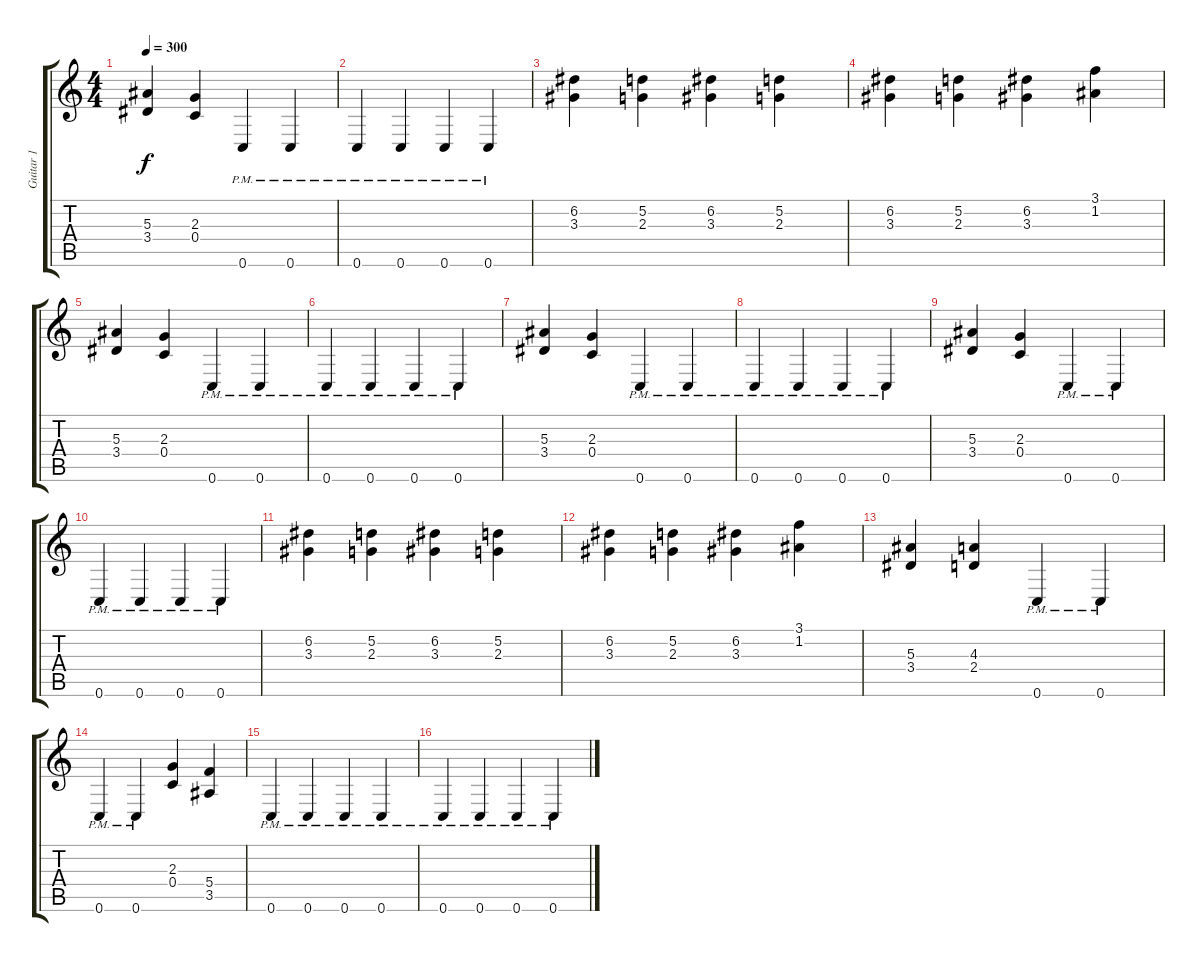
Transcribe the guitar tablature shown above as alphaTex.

\track ("Guitar 1" "Guitar 1") {instrument distortionguitar}
\staff {score tabs}
\tuning (D4 A3 F3 C3 G2 C2) {hide}
\ts (4 4)
\tempo 300
\clef g2
\ks c
(5.3 3.4).4{dy f} (2.3 0.4).4 0.6{pm}.4 0.6{pm}.4 |
0.6{pm}.4 0.6{pm}.4 0.6{pm}.4 0.6{pm}.4 |
(6.2 3.3).4 (5.2 2.3).4 (6.2 3.3).4 (5.2 2.3).4 |
(6.2 3.3).4 (5.2 2.3).4 (6.2 3.3).4 (3.1 1.2).4 |
(5.3 3.4).4 (2.3 0.4).4 0.6{pm}.4 0.6{pm}.4 |
0.6{pm}.4 0.6{pm}.4 0.6{pm}.4 0.6{pm}.4 |
(5.3 3.4).4 (2.3 0.4).4 0.6{pm}.4 0.6{pm}.4 |
0.6{pm}.4 0.6{pm}.4 0.6{pm}.4 0.6{pm}.4 |
(5.3 3.4).4 (2.3 0.4).4 0.6{pm}.4 0.6{pm}.4 |
0.6{pm}.4 0.6{pm}.4 0.6{pm}.4 0.6{pm}.4 |
(6.2 3.3).4 (5.2 2.3).4 (6.2 3.3).4 (5.2 2.3).4 |
(6.2 3.3).4 (5.2 2.3).4 (6.2 3.3).4 (3.1 1.2).4 |
(5.3 3.4).4 (4.3 2.4).4 0.6{pm}.4 0.6{pm}.4 |
0.6{pm}.4 0.6{pm}.4 (2.3 0.4).4 (5.4 3.5).4 |
0.6{pm}.4 0.6{pm}.4 0.6{pm}.4 0.6{pm}.4 |
0.6{pm}.4 0.6{pm}.4 0.6{pm}.4 0.6{pm}.4
